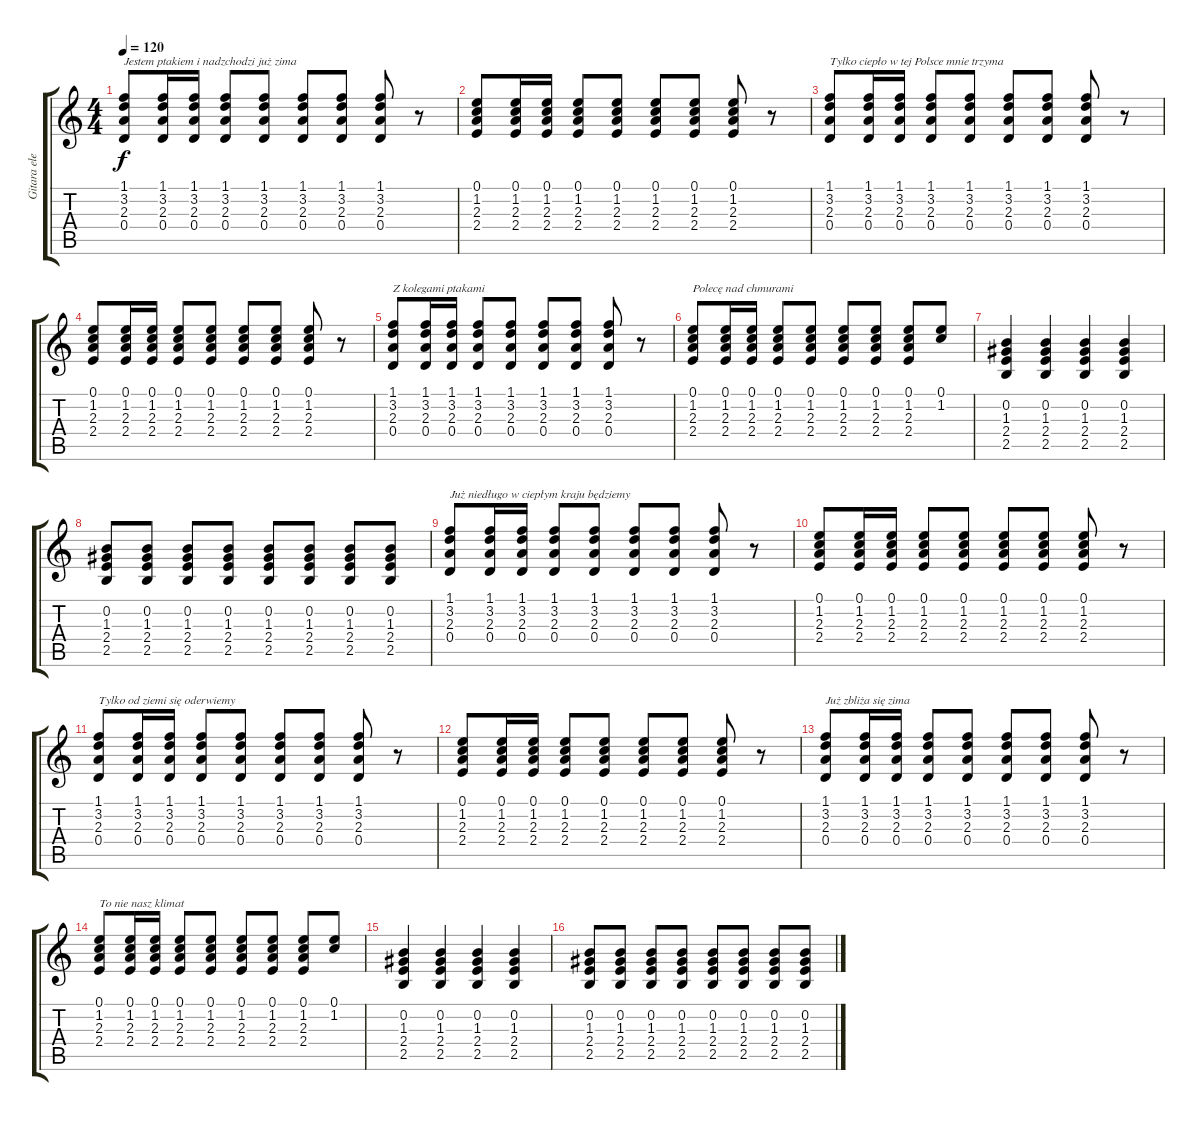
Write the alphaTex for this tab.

\track ("Gitara elektryczna" "Gitara ele") {instrument electricguitarjazz}
\staff {score tabs}
\tuning (E4 B3 G3 D3 A2 E2) {hide}
\ts (4 4)
\tempo 120
\clef g2
\ks c
(1.1 3.2 2.3 0.4).8{txt "Jestem ptakiem i nadzchodzi już zima" dy f} (1.1 3.2 2.3 0.4).16 (1.1 3.2 2.3 0.4).16 (1.1 3.2 2.3 0.4).8 (1.1 3.2 2.3 0.4).8 (1.1 3.2 2.3 0.4).8 (1.1 3.2 2.3 0.4).8 (1.1 3.2 2.3 0.4).8 r.8 |
(0.1 1.2 2.3 2.4).8 (0.1 1.2 2.3 2.4).16 (0.1 1.2 2.3 2.4).16 (0.1 1.2 2.3 2.4).8 (0.1 1.2 2.3 2.4).8 (0.1 1.2 2.3 2.4).8 (0.1 1.2 2.3 2.4).8 (0.1 1.2 2.3 2.4).8 r.8 |
(1.1 3.2 2.3 0.4).8{txt "Tylko ciepło w tej Polsce mnie trzyma"} (1.1 3.2 2.3 0.4).16 (1.1 3.2 2.3 0.4).16 (1.1 3.2 2.3 0.4).8 (1.1 3.2 2.3 0.4).8 (1.1 3.2 2.3 0.4).8 (1.1 3.2 2.3 0.4).8 (1.1 3.2 2.3 0.4).8 r.8 |
(0.1 1.2 2.3 2.4).8 (0.1 1.2 2.3 2.4).16 (0.1 1.2 2.3 2.4).16 (0.1 1.2 2.3 2.4).8 (0.1 1.2 2.3 2.4).8 (0.1 1.2 2.3 2.4).8 (0.1 1.2 2.3 2.4).8 (0.1 1.2 2.3 2.4).8 r.8 |
(1.1 3.2 2.3 0.4).8{txt "Z kolegami ptakami"} (1.1 3.2 2.3 0.4).16 (1.1 3.2 2.3 0.4).16 (1.1 3.2 2.3 0.4).8 (1.1 3.2 2.3 0.4).8 (1.1 3.2 2.3 0.4).8 (1.1 3.2 2.3 0.4).8 (1.1 3.2 2.3 0.4).8 r.8 |
(0.1 1.2 2.3 2.4).8{txt "Polecę nad chmurami"} (0.1 1.2 2.3 2.4).16 (0.1 1.2 2.3 2.4).16 (0.1 1.2 2.3 2.4).8 (0.1 1.2 2.3 2.4).8 (0.1 1.2 2.3 2.4).8 (0.1 1.2 2.3 2.4).8 (0.1 1.2 2.3 2.4).8 (0.1 1.2).8 |
(0.2 1.3 2.4 2.5).4 (0.2 1.3 2.4 2.5).4 (0.2 1.3 2.4 2.5).4 (0.2 1.3 2.4 2.5).4 |
(0.2 1.3 2.4 2.5).8 (0.2 1.3 2.4 2.5).8 (0.2 1.3 2.4 2.5).8 (0.2 1.3 2.4 2.5).8 (0.2 1.3 2.4 2.5).8 (0.2 1.3 2.4 2.5).8 (0.2 1.3 2.4 2.5).8 (0.2 1.3 2.4 2.5).8 |
(1.1 3.2 2.3 0.4).8{txt "Już niedługo w ciepłym kraju będziemy"} (1.1 3.2 2.3 0.4).16 (1.1 3.2 2.3 0.4).16 (1.1 3.2 2.3 0.4).8 (1.1 3.2 2.3 0.4).8 (1.1 3.2 2.3 0.4).8 (1.1 3.2 2.3 0.4).8 (1.1 3.2 2.3 0.4).8 r.8 |
(0.1 1.2 2.3 2.4).8 (0.1 1.2 2.3 2.4).16 (0.1 1.2 2.3 2.4).16 (0.1 1.2 2.3 2.4).8 (0.1 1.2 2.3 2.4).8 (0.1 1.2 2.3 2.4).8 (0.1 1.2 2.3 2.4).8 (0.1 1.2 2.3 2.4).8 r.8 |
(1.1 3.2 2.3 0.4).8{txt "Tylko od ziemi się oderwiemy"} (1.1 3.2 2.3 0.4).16 (1.1 3.2 2.3 0.4).16 (1.1 3.2 2.3 0.4).8 (1.1 3.2 2.3 0.4).8 (1.1 3.2 2.3 0.4).8 (1.1 3.2 2.3 0.4).8 (1.1 3.2 2.3 0.4).8 r.8 |
(0.1 1.2 2.3 2.4).8 (0.1 1.2 2.3 2.4).16 (0.1 1.2 2.3 2.4).16 (0.1 1.2 2.3 2.4).8 (0.1 1.2 2.3 2.4).8 (0.1 1.2 2.3 2.4).8 (0.1 1.2 2.3 2.4).8 (0.1 1.2 2.3 2.4).8 r.8 |
(1.1 3.2 2.3 0.4).8{txt "Już zbliża się zima"} (1.1 3.2 2.3 0.4).16 (1.1 3.2 2.3 0.4).16 (1.1 3.2 2.3 0.4).8 (1.1 3.2 2.3 0.4).8 (1.1 3.2 2.3 0.4).8 (1.1 3.2 2.3 0.4).8 (1.1 3.2 2.3 0.4).8 r.8 |
(0.1 1.2 2.3 2.4).8{txt "To nie nasz klimat"} (0.1 1.2 2.3 2.4).16 (0.1 1.2 2.3 2.4).16 (0.1 1.2 2.3 2.4).8 (0.1 1.2 2.3 2.4).8 (0.1 1.2 2.3 2.4).8 (0.1 1.2 2.3 2.4).8 (0.1 1.2 2.3 2.4).8 (0.1 1.2).8 |
(0.2 1.3 2.4 2.5).4 (0.2 1.3 2.4 2.5).4 (0.2 1.3 2.4 2.5).4 (0.2 1.3 2.4 2.5).4 |
(0.2 1.3 2.4 2.5).8 (0.2 1.3 2.4 2.5).8 (0.2 1.3 2.4 2.5).8 (0.2 1.3 2.4 2.5).8 (0.2 1.3 2.4 2.5).8 (0.2 1.3 2.4 2.5).8 (0.2 1.3 2.4 2.5).8 (0.2 1.3 2.4 2.5).8
